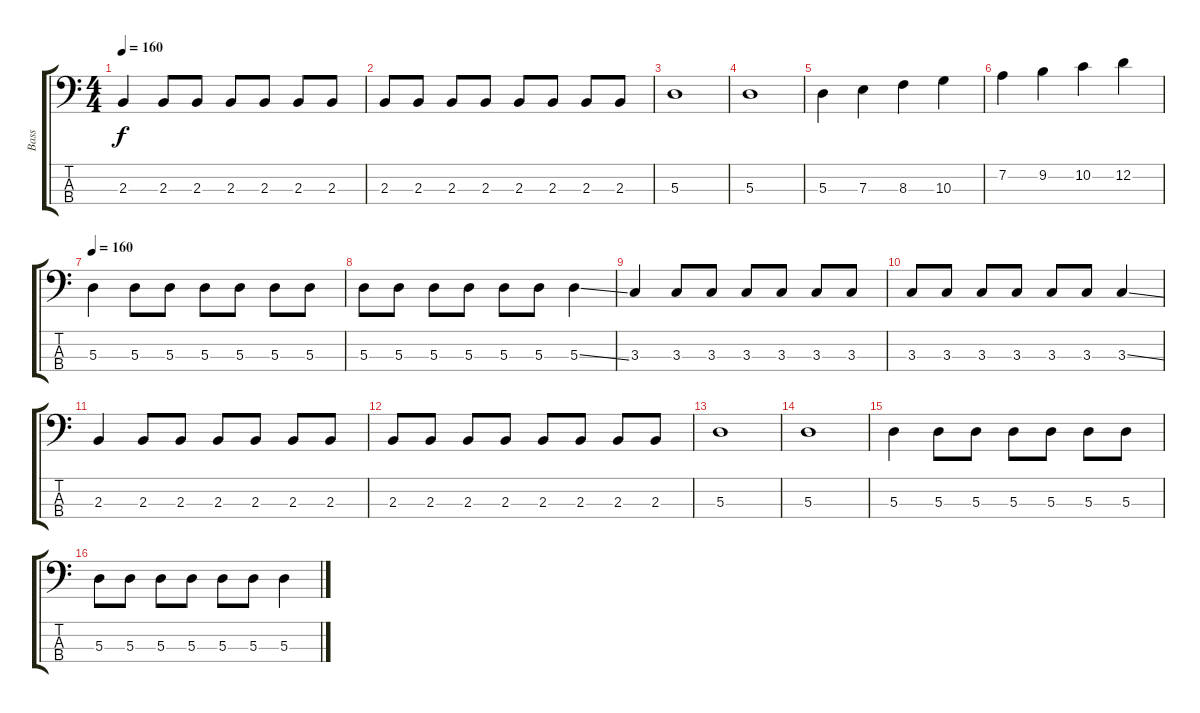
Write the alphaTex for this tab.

\track ("Bass" "Bass") {instrument electricbasspick}
\staff {score tabs}
\tuning (G2 D2 A1 E1) {hide}
\ts (4 4)
\tempo 160
\clef f4
\ks c
2.3.4{dy f} 2.3.8 2.3.8 2.3.8 2.3.8 2.3.8 2.3.8 |
2.3.8 2.3.8 2.3.8 2.3.8 2.3.8 2.3.8 2.3.8 2.3.8 |
5.3.1 |
5.3.1 |
5.3.4 7.3.4 8.3.4 10.3.4 |
7.2.4 9.2.4 10.2.4 12.2.4 |
\tempo 160
5.3.4 5.3.8 5.3.8 5.3.8 5.3.8 5.3.8 5.3.8 |
5.3.8 5.3.8 5.3.8 5.3.8 5.3.8 5.3.8 5.3{ss}.4 |
3.3.4 3.3.8 3.3.8 3.3.8 3.3.8 3.3.8 3.3.8 |
3.3.8 3.3.8 3.3.8 3.3.8 3.3.8 3.3.8 3.3{ss}.4 |
2.3.4 2.3.8 2.3.8 2.3.8 2.3.8 2.3.8 2.3.8 |
2.3.8 2.3.8 2.3.8 2.3.8 2.3.8 2.3.8 2.3.8 2.3.8 |
5.3.1 |
5.3.1 |
5.3.4 5.3.8 5.3.8 5.3.8 5.3.8 5.3.8 5.3.8 |
5.3.8 5.3.8 5.3.8 5.3.8 5.3.8 5.3.8 5.3{ss}.4
